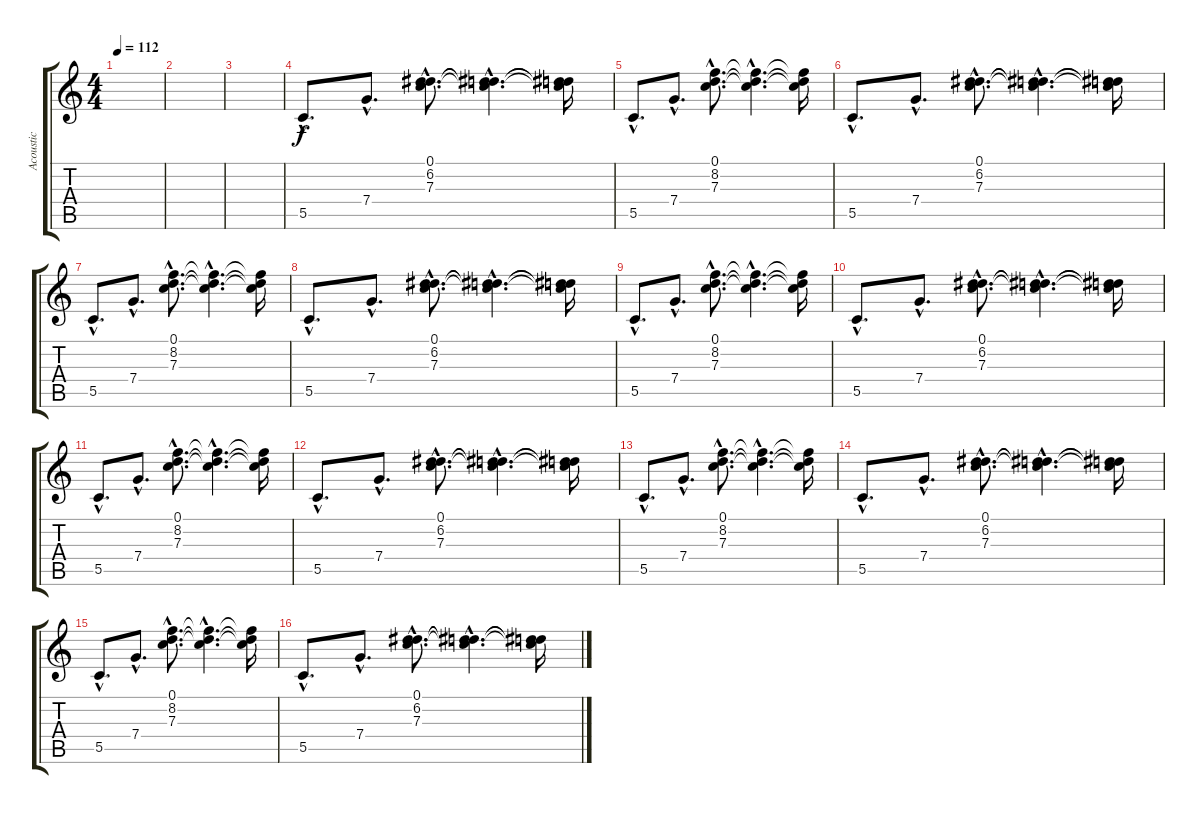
\track ("Acoustic" "Acoustic") {instrument acousticguitarnylon}
\staff {score tabs}
\tuning (D4 A3 F3 C3 G2 C2) {hide}
\ts (4 4)
\tempo 112
\clef g2
\ks c
|
|
|
5.5{hac}.8{d} 7.4{hac}.8{d} (0.1{hac} 6.2{hac} 7.3{hac}).8{d} (0.1{hac t} 6.2{hac t} 7.3{hac t}).4{d} (0.1{t} 6.2{t} 7.3{t}).16 |
5.5{hac}.8{d} 7.4{hac}.8{d} (0.1{hac} 8.2{hac} 7.3{hac}).8{d} (0.1{hac t} 8.2{hac t} 7.3{hac t}).4{d} (0.1{t} 8.2{t} 7.3{t}).16 |
5.5{hac}.8{d} 7.4{hac}.8{d} (0.1{hac} 6.2{hac} 7.3{hac}).8{d} (0.1{hac t} 6.2{hac t} 7.3{hac t}).4{d} (0.1{t} 6.2{t} 7.3{t}).16 |
5.5{hac}.8{d} 7.4{hac}.8{d} (0.1{hac} 8.2{hac} 7.3{hac}).8{d} (0.1{hac t} 8.2{hac t} 7.3{hac t}).4{d} (0.1{t} 8.2{t} 7.3{t}).16 |
5.5{hac}.8{d} 7.4{hac}.8{d} (0.1{hac} 6.2{hac} 7.3{hac}).8{d} (0.1{hac t} 6.2{hac t} 7.3{hac t}).4{d} (0.1{t} 6.2{t} 7.3{t}).16 |
5.5{hac}.8{d} 7.4{hac}.8{d} (0.1{hac} 8.2{hac} 7.3{hac}).8{d} (0.1{hac t} 8.2{hac t} 7.3{hac t}).4{d} (0.1{t} 8.2{t} 7.3{t}).16 |
5.5{hac}.8{d} 7.4{hac}.8{d} (0.1{hac} 6.2{hac} 7.3{hac}).8{d} (0.1{hac t} 6.2{hac t} 7.3{hac t}).4{d} (0.1{t} 6.2{t} 7.3{t}).16 |
5.5{hac}.8{d} 7.4{hac}.8{d} (0.1{hac} 8.2{hac} 7.3{hac}).8{d} (0.1{hac t} 8.2{hac t} 7.3{hac t}).4{d} (0.1{t} 8.2{t} 7.3{t}).16 |
5.5{hac}.8{d} 7.4{hac}.8{d} (0.1{hac} 6.2{hac} 7.3{hac}).8{d} (0.1{hac t} 6.2{hac t} 7.3{hac t}).4{d} (0.1{t} 6.2{t} 7.3{t}).16 |
5.5{hac}.8{d} 7.4{hac}.8{d} (0.1{hac} 8.2{hac} 7.3{hac}).8{d} (0.1{hac t} 8.2{hac t} 7.3{hac t}).4{d} (0.1{t} 8.2{t} 7.3{t}).16 |
5.5{hac}.8{d} 7.4{hac}.8{d} (0.1{hac} 6.2{hac} 7.3{hac}).8{d} (0.1{hac t} 6.2{hac t} 7.3{hac t}).4{d} (0.1{t} 6.2{t} 7.3{t}).16 |
5.5{hac}.8{d} 7.4{hac}.8{d} (0.1{hac} 8.2{hac} 7.3{hac}).8{d} (0.1{hac t} 8.2{hac t} 7.3{hac t}).4{d} (0.1{t} 8.2{t} 7.3{t}).16 |
5.5{hac}.8{d} 7.4{hac}.8{d} (0.1{hac} 6.2{hac} 7.3{hac}).8{d} (0.1{hac t} 6.2{hac t} 7.3{hac t}).4{d} (0.1{t} 6.2{t} 7.3{t}).16
